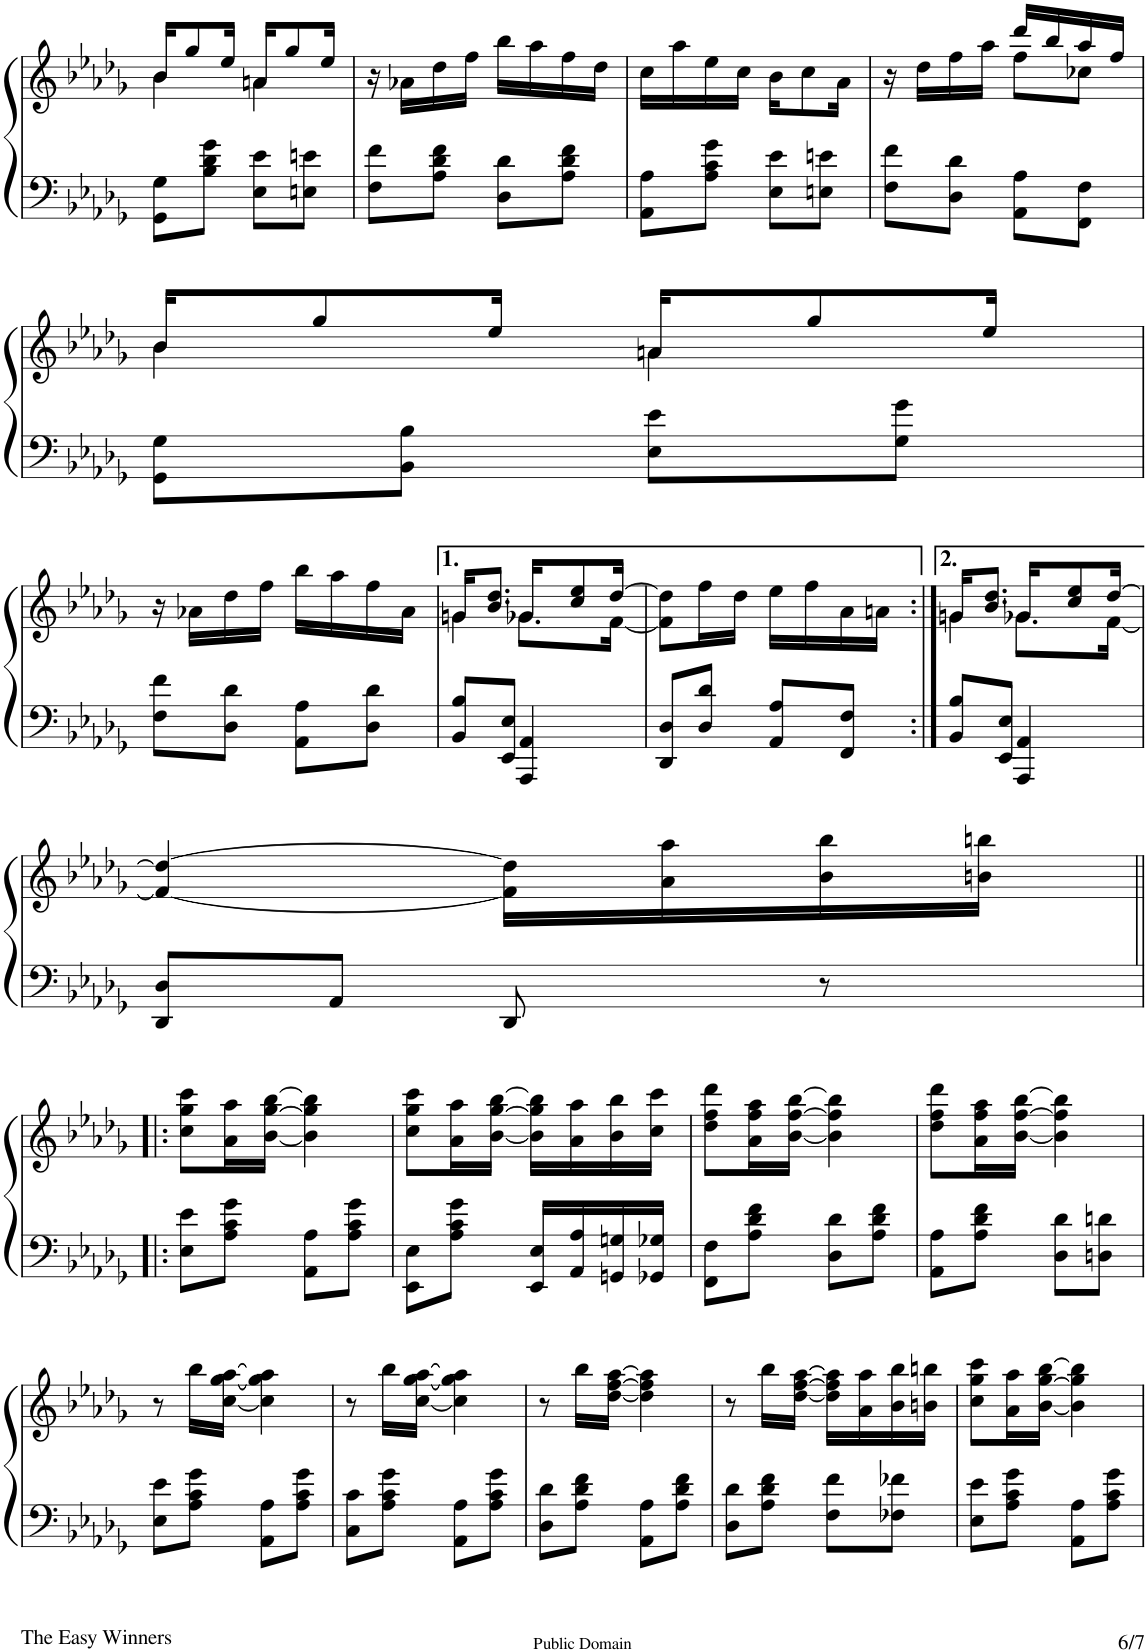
**kern	**kern
*part1	*part1
*staff2	*staff1
*I"Piano	*
*I'Pno	*
!!LO:PB:g=z
*clefF4	*clefG2
*k[b-e-a-d-g-]	*k[b-e-a-d-g-]
*M2/4	*M2/4
=67	=67
*	*^
8GG-\ 8G-\L	16b-/KL	4b-\
.	8gg-/	.
8B-\ 8d-\ 8g-\J	.	.
.	16ee-/Jk	.
8E-\ 8e-\L	16an/KL	4a\
.	8gg-/	.
8En\ 8en\J	.	.
.	16ee-/Jk	.
*	*v	*v
=68	=68
8F\ 8f\L	16r
.	16a-X\LL
8A-\ 8d-\ 8f\J	16dd-\
.	16ff\JJ
8D-\ 8d-\L	16bb-\LL
.	16aa-\
8A-\ 8d-\ 8f\J	16ff\
.	16dd-\JJ
=69	=69
8AA-\ 8A-\L	16cc\LL
.	16aa-\
8A-\ 8c\ 8g-\J	16ee-\
.	16cc\JJ
8E-\ 8e-\L	16b-\KL
.	8cc\
8En\ 8en\J	.
.	16a-\Jk
=70	=70
*	*^
8F\ 8f\L	16r	4ryy
.	16dd-\LL	.
8D-\ 8d-\J	16ff\	.
.	16aa-\JJ	.
8AA-\ 8A-\L	16ddd-/LL	8ff\L
.	16bb-/	.
8FF\ 8F\J	16aa-/	8cc-X\J
.	16ff/JJ	.
!!LO:LB:g=z	!!
=71	=71	=71
8GG-\ 8G-\L	16b-/KL	4b-\
.	8gg-/	.
8BB-\ 8B-\J	.	.
.	16ee-/Jk	.
8E-\ 8e-\L	16an/KL	4a\
.	8gg-/	.
8G-\ 8g-\J	.	.
.	16ee-/Jk	.
*	*v	*v
!!LO:LB:g=z
=72	=72
8F\ 8f\L	16r
.	16a-X\LL
8D-\ 8d-\J	16dd-\
.	16ff\JJ
8AA-\ 8A-\L	16bb-\LL
.	16aa-\
8D-\ 8d-\J	16ff\
.	16a-\JJ
=73	=73
*	*^
8BB-/ 8B-/L	16gn/KL	4g\
.	8.b-/ 8.dd-/J	.
8EE-/ 8E-/J	.	.
4AAA-/ 4AA-/	16g-X/KL	8.g-\L
.	8cc/ 8ee-/	.
.	[16dd-/Jk	[16f\Jk
*	*v	*v
=74	=74
8DD-/ 8D-/L	8f\] 8dd-\]L
8D-/ 8d-/J	16ff\L
.	16dd-\JJ
8AA-/ 8A-/L	16ee-\LL
.	16ff\
8FF/ 8F/J	16a-\
.	16an\JJ
=75:|!	=75:|!
*	*^
8BB-/ 8B-/L	16gn/KL	4g\
.	8.b-/ 8.dd-/J	.
8EE-/ 8E-/J	.	.
4AAA-/ 4AA-/	16g-X/KL	8.g-\L
.	8cc/ 8ee-/	.
.	[16dd-/Jk	[16f\Jk
*	*v	*v
!!LO:LB:g=z
=76	=76
8DD-/ 8D-/L	4f/_ 4dd-/_
8AA-/J	.
8DD-/	16f\] 16dd-\]LL
.	16a-\ 16aa-\
8r	16b-\ 16bb-\
.	16bn\ 16bbn\JJ
!!LO:LB:g=z
=77!|:	=77!|:
8E-\ 8e-\L	8cc\ 8gg-\ 8ccc\L
8A-\ 8c\ 8g-\J	16a-\ 16aa-\L
.	[16b-\ [16gg-\ [16bb-\JJ
8AA-\ 8A-\L	4b-\] 4gg-\] 4bb-\]
8A-\ 8c\ 8g-\J	.
=78	=78
8EE-\ 8E-\L	8cc\ 8gg-\ 8ccc\L
8A-\ 8c\ 8g-\J	16a-\ 16aa-\L
.	[16b-\ [16gg-\ [16bb-\JJ
16EE-/ 16E-/LL	16b-\] 16gg-\] 16bb-\]LL
16AA-/ 16A-/	16a-\ 16aa-\
16GGn/ 16Gn/	16b-\ 16bb-\
16GG-X/ 16G-X/JJ	16cc\ 16ccc\JJ
=79	=79
8FF\ 8F\L	8dd-\ 8ff\ 8ddd-\L
8A-\ 8d-\ 8f\J	16a-\ 16ff\ 16aa-\L
.	[16b-\ [16ff\ [16bb-\JJ
8D-\ 8d-\L	4b-\] 4ff\] 4bb-\]
8A-\ 8d-\ 8f\J	.
=80	=80
8AA-\ 8A-\L	8dd-\ 8ff\ 8ddd-\L
8A-\ 8d-\ 8f\J	16a-\ 16ff\ 16aa-\L
.	[16b-\ [16ff\ [16bb-\JJ
8D-\ 8d-\L	4b-\] 4ff\] 4bb-\]
8Dn\ 8dn\J	.
!!LO:LB:g=z
=81	=81
8E-\ 8e-\L	8r
8A-\ 8c\ 8g-\J	16bb-\LL
.	[16cc\ [16gg-\ [16aa-\JJ
8AA-\ 8A-\L	4cc\] 4gg-\] 4aa-\]
8A-\ 8c\ 8g-\J	.
=82	=82
8C\ 8c\L	8r
8A-\ 8c\ 8g-\J	16bb-\LL
.	[16cc\ [16gg-\ [16aa-\JJ
8AA-\ 8A-\L	4cc\] 4gg-\] 4aa-\]
8A-\ 8c\ 8g-\J	.
=83	=83
8D-\ 8d-\L	8r
8A-\ 8d-\ 8f\J	16bb-\LL
.	[16dd-\ [16ff\ [16aa-\JJ
8AA-\ 8A-\L	4dd-\] 4ff\] 4aa-\]
8A-\ 8d-\ 8f\J	.
=84	=84
8D-\ 8d-\L	8r
8A-\ 8d-\ 8f\J	16bb-\LL
.	[16dd-\ [16ff\ [16aa-\JJ
8F\ 8f\L	16dd-\] 16ff\] 16aa-\]LL
.	16a-\ 16aa-\
8F-X\ 8f-X\J	16b-\ 16bb-\
.	16bn\ 16bbn\JJ
=85	=85
8E-\ 8e-\L	8cc\ 8gg-\ 8ccc\L
8A-\ 8c\ 8g-\J	16a-\ 16aa-\L
.	[16b-\ [16gg-\ [16bb-\JJ
8AA-\ 8A-\L	4b-\] 4gg-\] 4bb-\]
8A-\ 8c\ 8g-\J	.
=	=
*-	*-
